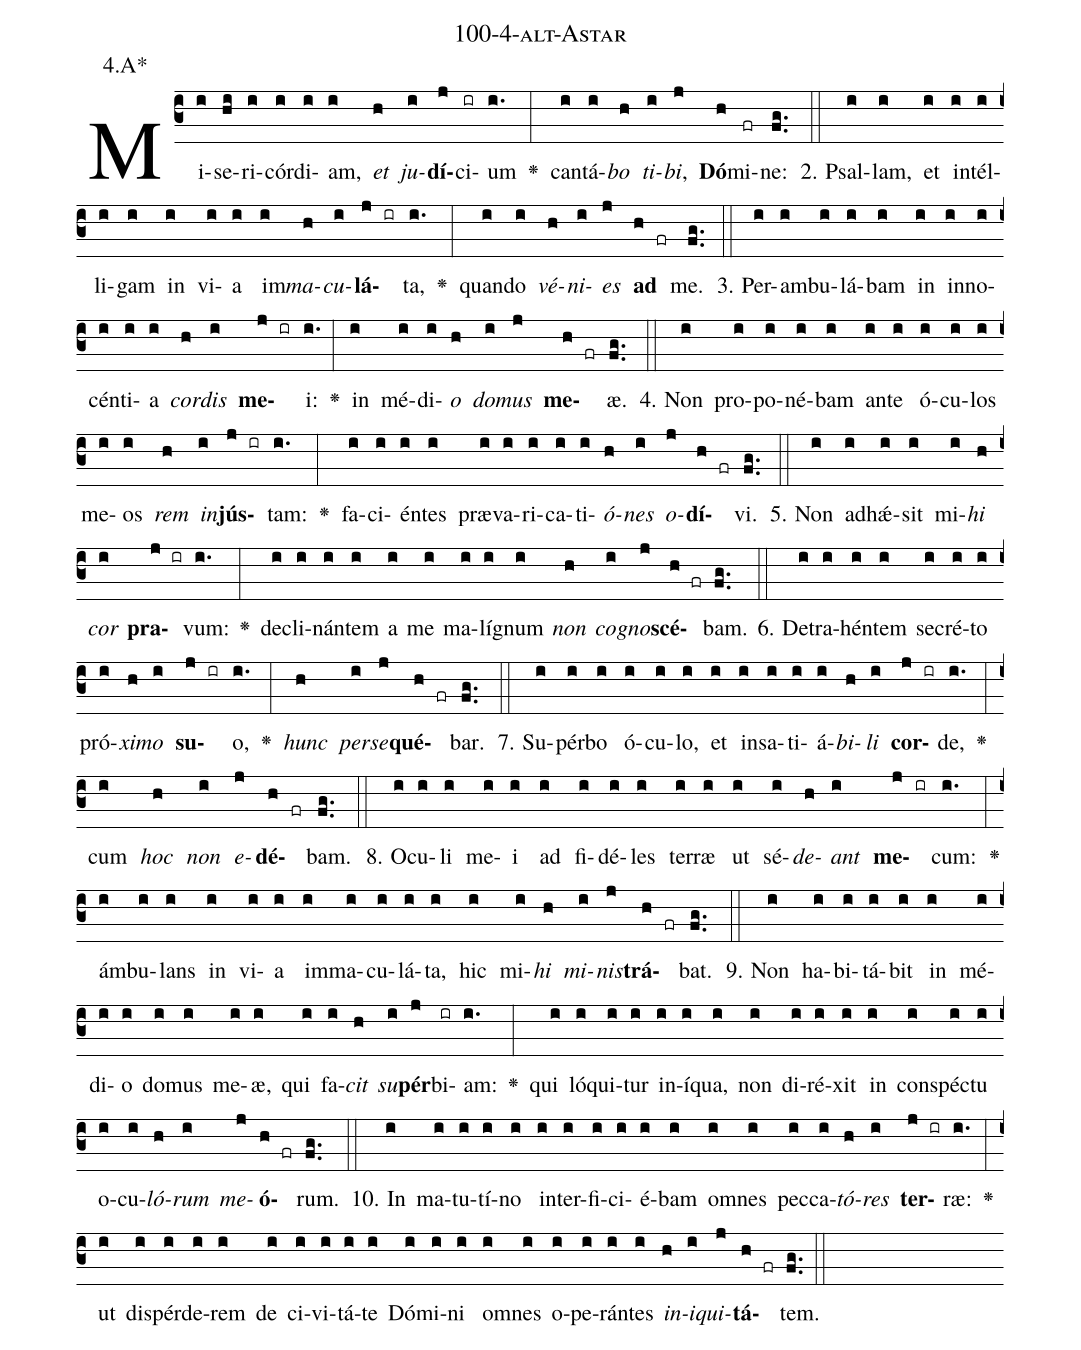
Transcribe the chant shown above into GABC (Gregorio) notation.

name: 100-4-alt-Astar;
annotation: 4.A*;
%%
(c3)Mi(i)se(hi)ri(i)cór(i)di(i)am,(i) <i>et</i>(h) <i>ju</i>(i)<b>dí</b>(j)ci(ir)um(i.) <v>\greheightstar</v>(:) can(i)tá(i)<i>bo</i>(h) <i>ti</i>(i)<i>bi</i>,(j) <b>Dó</b>(h)mi(fr)ne:(fg..) (::)
2. Psal(i)lam,(i) et(i) in(i)tél(i)li(i)gam(i) in(i) vi(i)a(i) im(i)<i>ma</i>(h)<i>cu</i>(i)<b>lá</b>(j ir)ta,(i.) <v>\greheightstar</v>(:) quan(i)do(i) <i>vé</i>(h)<i>ni</i>(i)<i>es</i>(j) <b>ad</b>(h fr) me.(fg..) (::)
3. Per(i)am(i)bu(i)lá(i)bam(i) in(i) in(i)no(i)cén(i)ti(i)a(i) <i>cor</i>(h)<i>dis</i>(i) <b>me</b>(j ir)i:(i.) <v>\greheightstar</v>(:) in(i) mé(i)di(i)<i>o</i>(h) <i>do</i>(i)<i>mus</i>(j) <b>me</b>(h fr)æ.(fg..) (::)
4. Non(i) pro(i)po(i)né(i)bam(i) an(i)te(i) ó(i)cu(i)los(i) me(i)os(i) <i>rem</i>(h) <i>in</i>(i)<b>jús</b>(j ir)tam:(i.) <v>\greheightstar</v>(:) fa(i)ci(i)én(i)tes(i) præ(i)va(i)ri(i)ca(i)ti(i)<i>ó</i>(h)<i>nes</i>(i) <i>o</i>(j)<b>dí</b>(h fr)vi.(fg..) (::)
5. Non(i) ad(i)hǽ(i)sit(i) mi(i)<i>hi</i>(h) <i>cor</i>(i) <b>pra</b>(j ir)vum:(i.) <v>\greheightstar</v>(:) de(i)cli(i)nán(i)tem(i) a(i) me(i) ma(i)lí(i)gnum(i) <i>non</i>(h) <i>co</i>(i)<i>gno</i>(j)<b>scé</b>(h fr)bam.(fg..) (::)
6. De(i)tra(i)hén(i)tem(i) se(i)cré(i)to(i) pró(i)<i>xi</i>(h)<i>mo</i>(i) <b>su</b>(j ir)o,(i.) <v>\greheightstar</v>(:) <i>hunc</i>(h) <i>per</i>(i)<i>se</i>(j)<b>qué</b>(h fr)bar.(fg..) (::)
7. Su(i)pér(i)bo(i) ó(i)cu(i)lo,(i) et(i) in(i)sa(i)ti(i)á(i)<i>bi</i>(h)<i>li</i>(i) <b>cor</b>(j ir)de,(i.) <v>\greheightstar</v>(:) cum(i) <i>hoc</i>(h) <i>non</i>(i) <i>e</i>(j)<b>dé</b>(h fr)bam.(fg..) (::)
8. O(i)cu(i)li(i) me(i)i(i) ad(i) fi(i)dé(i)les(i) ter(i)ræ(i) ut(i) sé(i)<i>de</i>(h)<i>ant</i>(i) <b>me</b>(j ir)cum:(i.) <v>\greheightstar</v>(:) ám(i)bu(i)lans(i) in(i) vi(i)a(i) im(i)ma(i)cu(i)lá(i)ta,(i) hic(i) mi(i)<i>hi</i>(h) <i>mi</i>(i)<i>nis</i>(j)<b>trá</b>(h fr)bat.(fg..) (::)
9. Non(i) ha(i)bi(i)tá(i)bit(i) in(i) mé(i)di(i)o(i) do(i)mus(i) me(i)æ,(i) qui(i) fa(i)<i>cit</i>(h) <i>su</i>(i)<b>pér</b>(j)bi(ir)am:(i.) <v>\greheightstar</v>(:) qui(i) ló(i)qui(i)tur(i) in(i)í(i)qua,(i) non(i) di(i)ré(i)xit(i) in(i) con(i)spéc(i)tu(i) o(i)cu(i)<i>ló</i>(h)<i>rum</i>(i) <i>me</i>(j)<b>ó</b>(h fr)rum.(fg..) (::)
10. In(i) ma(i)tu(i)tí(i)no(i) in(i)ter(i)fi(i)ci(i)é(i)bam(i) om(i)nes(i) pec(i)ca(i)<i>tó</i>(h)<i>res</i>(i) <b>ter</b>(j ir)ræ:(i.) <v>\greheightstar</v>(:) ut(i) dis(i)pér(i)de(i)rem(i) de(i) ci(i)vi(i)tá(i)te(i) Dó(i)mi(i)ni(i) om(i)nes(i) o(i)pe(i)rán(i)tes(i) <i>in</i>(h)<i>i</i>(i)<i>qui</i>(j)<b>tá</b>(h fr)tem.(fg..) (::)
